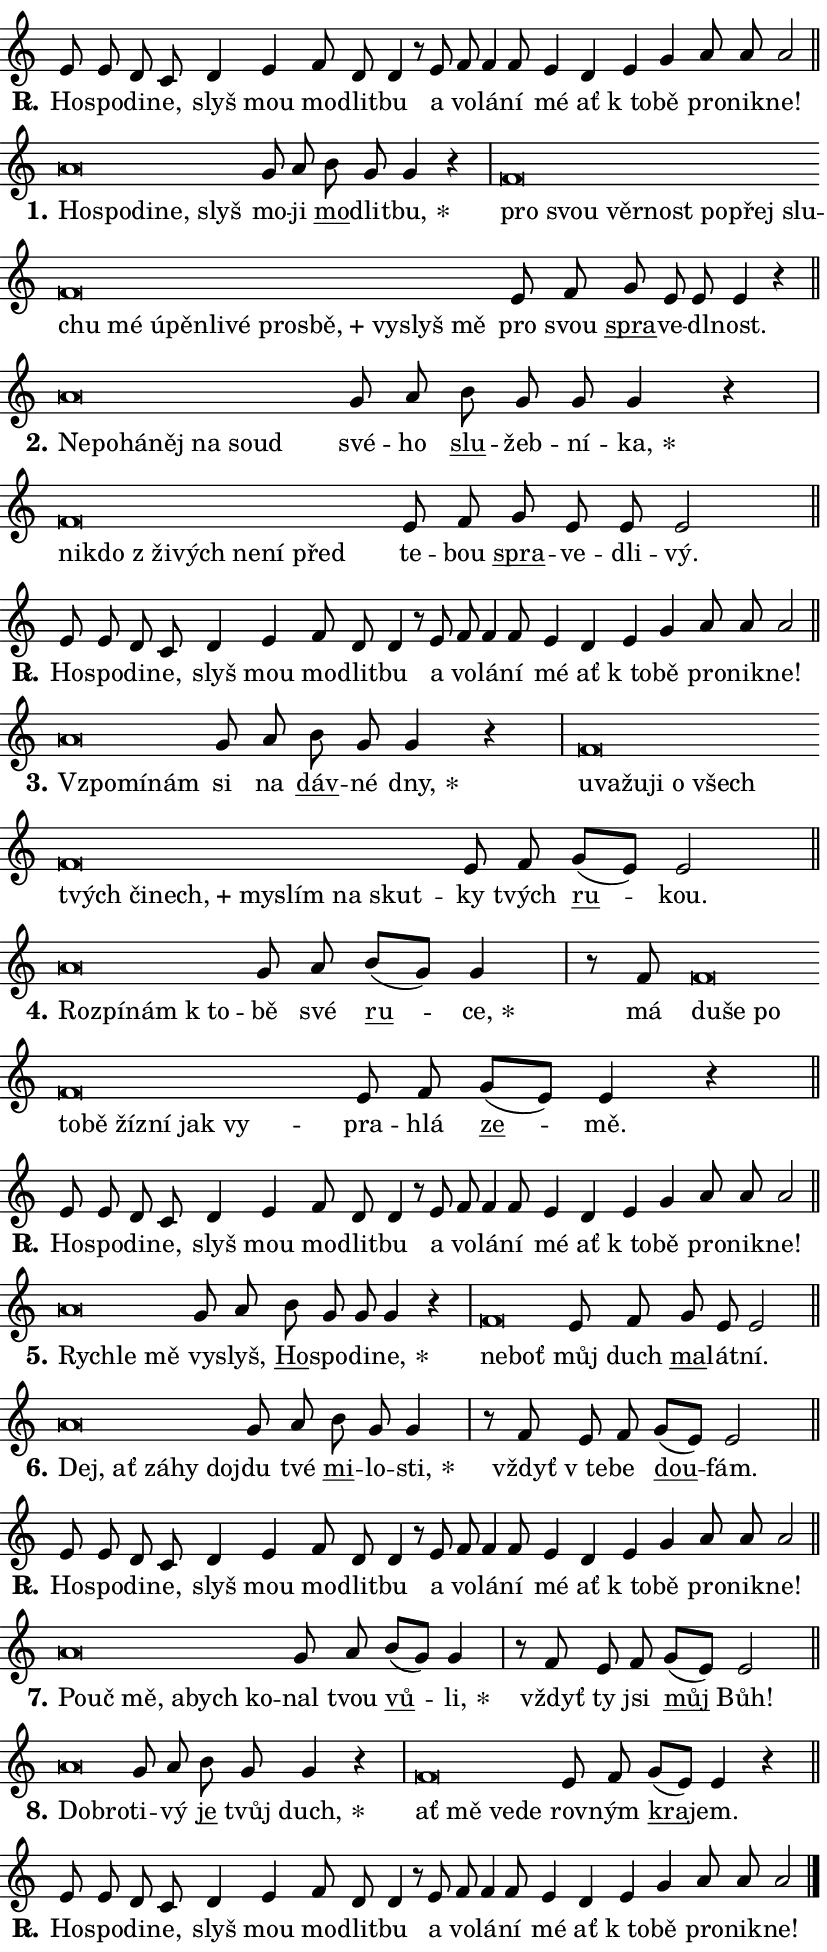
\version "2.24.0"
\header { tagline = "" }
\paper {
  indent = 0\cm
  top-margin = 0\cm
  right-margin = 0.13\cm % to fit lyric hyphens
  bottom-margin = 0\cm
  left-margin = 0\cm
  paper-width = 14\cm
  page-breaking = #ly:one-page-breaking
  system-system-spacing.basic-distance = #11
  score-system-spacing.basic-distance = #11
  ragged-last = ##f
}


%% Author: Thomas Morley
%% https://lists.gnu.org/archive/html/lilypond-user/2020-05/msg00002.html
#(define (line-position grob)
"Returns position of @var[grob} in current system:
   @code{'start}, if at first time-step
   @code{'end}, if at last time-step
   @code{'middle} otherwise
"
  (let* ((col (ly:item-get-column grob))
         (ln (ly:grob-object col 'left-neighbor))
         (rn (ly:grob-object col 'right-neighbor))
         (col-to-check-left (if (ly:grob? ln) ln col))
         (col-to-check-right (if (ly:grob? rn) rn col))
         (break-dir-left
           (and
             (ly:grob-property col-to-check-left 'non-musical #f)
             (ly:item-break-dir col-to-check-left)))
         (break-dir-right
           (and
             (ly:grob-property col-to-check-right 'non-musical #f)
             (ly:item-break-dir col-to-check-right))))
        (cond ((eqv? 1 break-dir-left) 'start)
              ((eqv? -1 break-dir-right) 'end)
              (else 'middle))))

#(define (tranparent-at-line-position vctor)
  (lambda (grob)
  "Relying on @code{line-position} select the relevant enry from @var{vctor}.
Used to determine transparency,"
    (case (line-position grob)
      ((end) (not (vector-ref vctor 0)))
      ((middle) (not (vector-ref vctor 1)))
      ((start) (not (vector-ref vctor 2))))))

noteHeadBreakVisibility =
#(define-music-function (break-visibility)(vector?)
"Makes @code{NoteHead}s transparent relying on @var{break-visibility}"
#{
  \override NoteHead.transparent =
    #(tranparent-at-line-position break-visibility)
#})

#(define delete-ledgers-for-transparent-note-heads
  (lambda (grob)
    "Reads whether a @code{NoteHead} is transparent.
If so this @code{NoteHead} is removed from @code{'note-heads} from
@var{grob}, which is supposed to be @code{LedgerLineSpanner}.
As a result ledgers are not printed for this @code{NoteHead}"
    (let* ((nhds-array (ly:grob-object grob 'note-heads))
           (nhds-list
             (if (ly:grob-array? nhds-array)
                 (ly:grob-array->list nhds-array)
                 '()))
           ;; Relies on the transparent-property being done before
           ;; Staff.LedgerLineSpanner.after-line-breaking is executed.
           ;; This is fragile ...
           (to-keep
             (remove
               (lambda (nhd)
                 (ly:grob-property nhd 'transparent #f))
               nhds-list)))
      ;; TODO find a better method to iterate over grob-arrays, similiar
      ;; to filter/remove etc for lists
      ;; For now rebuilt from scratch
      (set! (ly:grob-object grob 'note-heads)  '())
      (for-each
        (lambda (nhd)
          (ly:pointer-group-interface::add-grob grob 'note-heads nhd))
        to-keep))))

squashNotes = {
  \override NoteHead.X-extent = #'(-0.2 . 0.2)
  \override NoteHead.Y-extent = #'(-0.75 . 0)
  \override NoteHead.stencil =
    #(lambda (grob)
       (let ((pos (ly:grob-property grob 'staff-position)))
         (begin
           (if (< pos -7) (display "ERROR: Lower brevis then expected\n") (display ""))
           (if (<= pos -6) ly:text-interface::print ly:note-head::print))))
}
unSquashNotes = {
  \revert NoteHead.X-extent
  \revert NoteHead.Y-extent
  \revert NoteHead.stencil
}

hideNotes = \noteHeadBreakVisibility #begin-of-line-visible
unHideNotes = \noteHeadBreakVisibility #all-visible

% work-around for resetting accidentals
% https://lilypond.org/doc/v2.23/Documentation/notation/displaying-rhythms#unmetered-music
cadenzaMeasure = {
  \cadenzaOff
  \partial 1024 s1024
  \cadenzaOn
}

#(define-markup-command (accent layout props text) (markup?)
  "Underline accented syllable"
  (interpret-markup layout props
    #{\markup \override #'(offset . 4.3) \underline { #text }#}))

responsum = \markup \concat {
  "R" \hspace #-1.05 \path #0.1 #'((moveto 0 0.07) (lineto 0.9 0.8)) \hspace #0.05 "."
}

spaceSize = #0.6828661417322834 % exact space size for TeX Gyre Schola

\layout {
  \context {
    \Staff
    \remove "Time_signature_engraver"
    \override LedgerLineSpanner.after-line-breaking = #delete-ledgers-for-transparent-note-heads
  }
  \context {
    \Lyrics {
      \override LyricSpace.minimum-distance = \spaceSize
      \override LyricText.font-name = #"TeX Gyre Schola"
      \override LyricText.font-size = 1
      \override StanzaNumber.font-name = #"TeX Gyre Schola Bold"
      \override StanzaNumber.font-size = 1
    }
  }
  \context {
    \Score 
    \override NoteHead.text =
      #(lambda (grob) 
        (let ((pos (ly:grob-property grob 'staff-position)))
          #{\markup {
            \combine
              \halign #-0.55 \raise #(if (= pos -6) 0 0.5) \override #'(thickness . 2) \draw-line #'(3.2 . 0)
              \musicglyph "noteheads.sM1"
          }#}))
  }
}

% magnetic-lyrics.ily
%
%   written by
%     Jean Abou Samra <jean@abou-samra.fr>
%     Werner Lemberg <wl@gnu.org>
%
%   adapted by
%     Jiri Hon <jiri.hon@gmail.com>
%
% Version 2022-Apr-15

% https://www.mail-archive.com/lilypond-user@gnu.org/msg149350.html

#(define (Left_hyphen_pointer_engraver context)
   "Collect syllable-hyphen-syllable occurrences in lyrics and store
them in properties.  This engraver only looks to the left.  For
example, if the lyrics input is @code{foo -- bar}, it does the
following.

@itemize @bullet
@item
Set the @code{text} property of the @code{LyricHyphen} grob between
@q{foo} and @q{bar} to @code{foo}.

@item
Set the @code{left-hyphen} property of the @code{LyricText} grob with
text @q{foo} to the @code{LyricHyphen} grob between @q{foo} and
@q{bar}.
@end itemize

Use this auxiliary engraver in combination with the
@code{lyric-@/text::@/apply-@/magnetic-@/offset!} hook."
   (let ((hyphen #f)
         (text #f))
     (make-engraver
      (acknowledgers
       ((lyric-syllable-interface engraver grob source-engraver)
        (set! text grob)))
      (end-acknowledgers
       ((lyric-hyphen-interface engraver grob source-engraver)
        ;(when (not (grob::has-interface grob 'lyric-space-interface))
          (set! hyphen grob)));)
      ((stop-translation-timestep engraver)
       (when (and text hyphen)
         (ly:grob-set-object! text 'left-hyphen hyphen))
       (set! text #f)
       (set! hyphen #f)))))

#(define (lyric-text::apply-magnetic-offset! grob)
   "If the space between two syllables is less than the value in
property @code{LyricText@/.details@/.squash-threshold}, move the right
syllable to the left so that it gets concatenated with the left
syllable.

Use this function as a hook for
@code{LyricText@/.after-@/line-@/breaking} if the
@code{Left_@/hyphen_@/pointer_@/engraver} is active."
   (let ((hyphen (ly:grob-object grob 'left-hyphen #f)))
     (when hyphen
       (let ((left-text (ly:spanner-bound hyphen LEFT)))
         (when (grob::has-interface left-text 'lyric-syllable-interface)
           (let* ((common (ly:grob-common-refpoint grob left-text X))
                  (this-x-ext (ly:grob-extent grob common X))
                  (left-x-ext
                   (begin
                     ;; Trigger magnetism for left-text.
                     (ly:grob-property left-text 'after-line-breaking)
                     (ly:grob-extent left-text common X)))
                  ;; `delta` is the gap width between two syllables.
                  (delta (- (interval-start this-x-ext)
                            (interval-end left-x-ext)))
                  (details (ly:grob-property grob 'details))
                  (threshold (assoc-get 'squash-threshold details 0.2)))
             (when (< delta threshold)
               (let* (;; We have to manipulate the input text so that
                      ;; ligatures crossing syllable boundaries are not
                      ;; disabled.  For languages based on the Latin
                      ;; script this is essentially a beautification.
                      ;; However, for non-Western scripts it can be a
                      ;; necessity.
                      (lt (ly:grob-property left-text 'text))
                      (rt (ly:grob-property grob 'text))
                      (is-space (grob::has-interface hyphen 'lyric-space-interface))
                      (space (if is-space " " ""))
                      (extra-delta (if is-space spaceSize 0))
                      ;; Append new syllable.
                      (ltrt-space (if (and (string? lt) (string? rt))
                                (string-append lt space rt)
                                (make-concat-markup (list lt space rt))))
                      ;; Right-align `ltrt` to the right side.
                      (ltrt-space-markup (grob-interpret-markup
                               grob
                               (make-translate-markup
                                (cons (interval-length this-x-ext) 0)
                                (make-right-align-markup ltrt-space)))))
                 (begin
                   ;; Don't print `left-text`.
                   (ly:grob-set-property! left-text 'stencil #f)
                   ;; Set text and stencil (which holds all collected
                   ;; syllables so far) and shift it to the left.
                   (ly:grob-set-property! grob 'text ltrt-space)
                   (ly:grob-set-property! grob 'stencil ltrt-space-markup)
                   (ly:grob-translate-axis! grob (- (- delta extra-delta)) X))))))))))


#(define (lyric-hyphen::displace-bounds-first grob)
   ;; Make very sure this callback isn't triggered too early.
   (let ((left (ly:spanner-bound grob LEFT))
         (right (ly:spanner-bound grob RIGHT)))
     (ly:grob-property left 'after-line-breaking)
     (ly:grob-property right 'after-line-breaking)
     (ly:lyric-hyphen::print grob)))

squashThreshold = #0.4

\layout {
  \context {
    \Lyrics
    \consists #Left_hyphen_pointer_engraver
    \override LyricText.after-line-breaking =
      #lyric-text::apply-magnetic-offset!
    \override LyricHyphen.stencil = #lyric-hyphen::displace-bounds-first
    \override LyricText.details.squash-threshold = \squashThreshold
    \override LyricHyphen.minimum-distance = 0
    \override LyricHyphen.minimum-length = \squashThreshold
  }
}

squashText = \override LyricText.details.squash-threshold = 9999
unSquashText = \override LyricText.details.squash-threshold = \squashThreshold

leftText = \override LyricText.self-alignment-X = #LEFT
unLeftText = \revert LyricText.self-alignment-X

starOffset = #(lambda (grob) 
                (let ((x_offset (ly:self-alignment-interface::aligned-on-x-parent grob)))
                  (if (= x_offset 0) 0 (+ x_offset 1.2))))

star = #(define-music-function (syllable)(string?)
"Append star separator at the end of a syllable"
#{
  \once \override LyricText.X-offset = #starOffset
  \lyricmode { \markup {
    #syllable
    \override #'((font-name . "TeX Gyre Schola Bold")) \hspace #0.2 \lower #0.65 \larger "*"
  } }
#})

starAccent = #(define-music-function (syllable)(string?)
"Append star separator at the end of a syllable and make accent"
#{
  \once \override LyricText.X-offset = #starOffset
  \lyricmode { \markup {
    \accent #syllable
    \override #'((font-name . "TeX Gyre Schola Bold")) \hspace #0.2 \lower #0.65 \larger "*"
  } }
#})

breath = #(define-music-function (syllable)(string?)
"Append breathing indicator at the end of a syllable"
#{
  \lyricmode { \markup { #syllable "+" } }
#})

optionalBreath = #(define-music-function (syllable)(string?)
"Append optional breathing indicator at the end of a syllable"
#{
  \lyricmode { \markup { #syllable "(+)" } }
#})


\score {
    <<
        \new Voice = "melody" { \cadenzaOn \key c \major \relative { e'8 e d c \bar "" d4 e \bar "" f8 d d4 \bar "" r8 e f f4 f8 \bar "" e4 d \bar "" e g \bar "" a8 a a2 \cadenzaMeasure \bar "||" \break } }
        \new Lyrics \lyricsto "melody" { \lyricmode { \set stanza = \responsum
Ho -- spo -- di -- ne, slyš mou mo -- dlit -- bu a vo -- lá -- ní mé ať "k to" -- bě pro -- nik -- ne! } }
    >>
    \layout {}
}

\score {
    <<
        \new Voice = "melody" { \cadenzaOn \key c \major \relative { \squashNotes a'\breve*1/16 \hideNotes \breve*1/16 \bar "" \breve*1/16 \bar "" \breve*1/16 \breve*1/16 \bar "" \unHideNotes \unSquashNotes g8 a \bar "" b g g4 r \cadenzaMeasure \bar "|" \squashNotes f\breve*1/16 \hideNotes \breve*1/16 \bar "" \breve*1/16 \bar "" \breve*1/16 \bar "" \breve*1/16 \bar "" \breve*1/16 \bar "" \breve*1/16 \bar "" \breve*1/16 \bar "" \breve*1/16 \bar "" \breve*1/16 \bar "" \breve*1/16 \bar "" \breve*1/16 \bar "" \breve*1/16 \bar "" \breve*1/16 \bar "" \breve*1/16 \bar "" \breve*1/16 \bar "" \breve*1/16 \breve*1/16 \bar "" \unHideNotes \unSquashNotes e8 f \bar "" g e e e4 r \cadenzaMeasure \bar "||" \break } }
        \new Lyrics \lyricsto "melody" { \lyricmode { \set stanza = "1."
\leftText Ho -- \squashText spo -- di -- ne, slyš \unLeftText \unSquashText mo -- ji \markup \accent mo -- dlit -- \star bu, \leftText pro \squashText svou věr -- nost po -- přej slu -- chu mé ú -- pěn -- li -- vé pro -- \breath "sbě," vy -- slyš mě \unLeftText \unSquashText pro svou \markup \accent spra -- ve -- dl -- nost. } }
    >>
    \layout {}
}

\score {
    <<
        \new Voice = "melody" { \cadenzaOn \key c \major \relative { \squashNotes a'\breve*1/16 \hideNotes \breve*1/16 \bar "" \breve*1/16 \bar "" \breve*1/16 \bar "" \breve*1/16 \breve*1/16 \bar "" \unHideNotes \unSquashNotes g8 a \bar "" b g g g4 r \cadenzaMeasure \bar "|" \squashNotes f\breve*1/16 \hideNotes \breve*1/16 \bar "" \breve*1/16 \bar "" \breve*1/16 \bar "" \breve*1/16 \bar "" \breve*1/16 \breve*1/16 \bar "" \unHideNotes \unSquashNotes e8 f \bar "" g e e e2 \cadenzaMeasure \bar "||" \break } }
        \new Lyrics \lyricsto "melody" { \lyricmode { \set stanza = "2."
\leftText Ne -- \squashText po -- há -- něj na soud \unLeftText \unSquashText své -- ho \markup \accent slu -- žeb -- ní -- \star ka, \leftText ni -- \squashText kdo "z ži" -- vých ne -- ní před \unLeftText \unSquashText te -- bou \markup \accent spra -- ve -- dli -- vý. } }
    >>
    \layout {}
}

\score {
    <<
        \new Voice = "melody" { \cadenzaOn \key c \major \relative { e'8 e d c \bar "" d4 e \bar "" f8 d d4 \bar "" r8 e f f4 f8 \bar "" e4 d \bar "" e g \bar "" a8 a a2 \cadenzaMeasure \bar "||" \break } }
        \new Lyrics \lyricsto "melody" { \lyricmode { \set stanza = \responsum
Ho -- spo -- di -- ne, slyš mou mo -- dlit -- bu a vo -- lá -- ní mé ať "k to" -- bě pro -- nik -- ne! } }
    >>
    \layout {}
}

\score {
    <<
        \new Voice = "melody" { \cadenzaOn \key c \major \relative { \squashNotes a'\breve*1/16 \hideNotes \breve*1/16 \breve*1/16 \bar "" \unHideNotes \unSquashNotes g8 a \bar "" b g g4 r \cadenzaMeasure \bar "|" \squashNotes f\breve*1/16 \hideNotes \breve*1/16 \bar "" \breve*1/16 \bar "" \breve*1/16 \bar "" \breve*1/16 \bar "" \breve*1/16 \bar "" \breve*1/16 \bar "" \breve*1/16 \bar "" \breve*1/16 \bar "" \breve*1/16 \bar "" \breve*1/16 \bar "" \breve*1/16 \breve*1/16 \bar "" \unHideNotes \unSquashNotes e8 f \bar "" g[( e)] e2 \cadenzaMeasure \bar "||" \break } }
        \new Lyrics \lyricsto "melody" { \lyricmode { \set stanza = "3."
\leftText Vzpo -- \squashText mí -- nám \unLeftText \unSquashText si na \markup \accent dáv -- né \star dny, \leftText u -- \squashText va -- žu -- ji o všech tvých či -- \breath "nech," my -- slím na skut -- \unLeftText \unSquashText ky tvých \markup \accent ru -- kou. } }
    >>
    \layout {}
}

\score {
    <<
        \new Voice = "melody" { \cadenzaOn \key c \major \relative { \squashNotes a'\breve*1/16 \hideNotes \breve*1/16 \bar "" \breve*1/16 \breve*1/16 \bar "" \unHideNotes \unSquashNotes g8 a \bar "" b[( g)] g4 \cadenzaMeasure \bar "|" r8 f8 \squashNotes f\breve*1/16 \hideNotes \breve*1/16 \bar "" \breve*1/16 \bar "" \breve*1/16 \bar "" \breve*1/16 \bar "" \breve*1/16 \bar "" \breve*1/16 \bar "" \breve*1/16 \breve*1/16 \bar "" \unHideNotes \unSquashNotes e8 f \bar "" g[( e)] e4 r \cadenzaMeasure \bar "||" \break } }
        \new Lyrics \lyricsto "melody" { \lyricmode { \set stanza = "4."
\leftText Roz -- \squashText pí -- nám "k to" -- \unLeftText \unSquashText bě své \markup \accent ru -- \star ce, má \leftText du -- \squashText še po to -- bě žíz -- ní jak vy -- \unLeftText \unSquashText pra -- hlá \markup \accent ze -- mě. } }
    >>
    \layout {}
}

\score {
    <<
        \new Voice = "melody" { \cadenzaOn \key c \major \relative { e'8 e d c \bar "" d4 e \bar "" f8 d d4 \bar "" r8 e f f4 f8 \bar "" e4 d \bar "" e g \bar "" a8 a a2 \cadenzaMeasure \bar "||" \break } }
        \new Lyrics \lyricsto "melody" { \lyricmode { \set stanza = \responsum
Ho -- spo -- di -- ne, slyš mou mo -- dlit -- bu a vo -- lá -- ní mé ať "k to" -- bě pro -- nik -- ne! } }
    >>
    \layout {}
}

\score {
    <<
        \new Voice = "melody" { \cadenzaOn \key c \major \relative { \squashNotes a'\breve*1/16 \hideNotes \breve*1/16 \breve*1/16 \bar "" \unHideNotes \unSquashNotes g8 a \bar "" b g g g4 r \cadenzaMeasure \bar "|" \squashNotes f\breve*1/16 \hideNotes \breve*1/16 \bar "" \unHideNotes \unSquashNotes e8 f \bar "" g e e2 \cadenzaMeasure \bar "||" \break } }
        \new Lyrics \lyricsto "melody" { \lyricmode { \set stanza = "5."
\leftText Rych -- \squashText le mě \unLeftText \unSquashText vy -- slyš, \markup \accent Ho -- spo -- di -- \star ne, \leftText ne -- \squashText boť \unLeftText \unSquashText můj duch \markup \accent ma -- lát -- ní. } }
    >>
    \layout {}
}

\score {
    <<
        \new Voice = "melody" { \cadenzaOn \key c \major \relative { \squashNotes a'\breve*1/16 \hideNotes \breve*1/16 \bar "" \breve*1/16 \bar "" \breve*1/16 \breve*1/16 \bar "" \unHideNotes \unSquashNotes g8 a \bar "" b g g4 \cadenzaMeasure \bar "|" r8 f8 e8 f \bar "" g[( e)] e2 \cadenzaMeasure \bar "||" \break } }
        \new Lyrics \lyricsto "melody" { \lyricmode { \set stanza = "6."
\leftText Dej, \squashText ať zá -- hy do -- \unLeftText \unSquashText jdu tvé \markup \accent mi -- lo -- \star sti, vždyť "v te" -- be \markup \accent dou -- fám. } }
    >>
    \layout {}
}

\score {
    <<
        \new Voice = "melody" { \cadenzaOn \key c \major \relative { e'8 e d c \bar "" d4 e \bar "" f8 d d4 \bar "" r8 e f f4 f8 \bar "" e4 d \bar "" e g \bar "" a8 a a2 \cadenzaMeasure \bar "||" \break } }
        \new Lyrics \lyricsto "melody" { \lyricmode { \set stanza = \responsum
Ho -- spo -- di -- ne, slyš mou mo -- dlit -- bu a vo -- lá -- ní mé ať "k to" -- bě pro -- nik -- ne! } }
    >>
    \layout {}
}

\score {
    <<
        \new Voice = "melody" { \cadenzaOn \key c \major \relative { \squashNotes a'\breve*1/16 \hideNotes \breve*1/16 \bar "" \breve*1/16 \bar "" \breve*1/16 \bar "" \breve*1/16 \breve*1/16 \bar "" \unHideNotes \unSquashNotes g8 a \bar "" b[( g)] g4 \cadenzaMeasure \bar "|" r8 f8 e8 f \bar "" g[( e)] e2 \cadenzaMeasure \bar "||" \break } }
        \new Lyrics \lyricsto "melody" { \lyricmode { \set stanza = "7."
\leftText Po -- \squashText uč mě, a -- bych ko -- \unLeftText \unSquashText nal tvou \markup \accent vů -- \star li, vždyť ty jsi \markup \accent můj Bůh! } }
    >>
    \layout {}
}

\score {
    <<
        \new Voice = "melody" { \cadenzaOn \key c \major \relative { \squashNotes a'\breve*1/16 \hideNotes \breve*1/16 \bar "" \unHideNotes \unSquashNotes g8 a \bar "" b g g4 r \cadenzaMeasure \bar "|" \squashNotes f\breve*1/16 \hideNotes \breve*1/16 \bar "" \breve*1/16 \breve*1/16 \bar "" \unHideNotes \unSquashNotes e8 f \bar "" g[( e)] e4 r \cadenzaMeasure \bar "||" \break } }
        \new Lyrics \lyricsto "melody" { \lyricmode { \set stanza = "8."
\leftText Dob -- \squashText ro -- \unLeftText \unSquashText ti -- vý \markup \accent je tvůj \star duch, \leftText ať \squashText mě ve -- de \unLeftText \unSquashText rov -- ným \markup \accent kra -- jem. } }
    >>
    \layout {}
}

\score {
    <<
        \new Voice = "melody" { \cadenzaOn \key c \major \relative { e'8 e d c \bar "" d4 e \bar "" f8 d d4 \bar "" r8 e f f4 f8 \bar "" e4 d \bar "" e g \bar "" a8 a a2 \cadenzaMeasure \bar "||" \break } \bar "|." }
        \new Lyrics \lyricsto "melody" { \lyricmode { \set stanza = \responsum
Ho -- spo -- di -- ne, slyš mou mo -- dlit -- bu a vo -- lá -- ní mé ať "k to" -- bě pro -- nik -- ne! } }
    >>
    \layout {}
}
